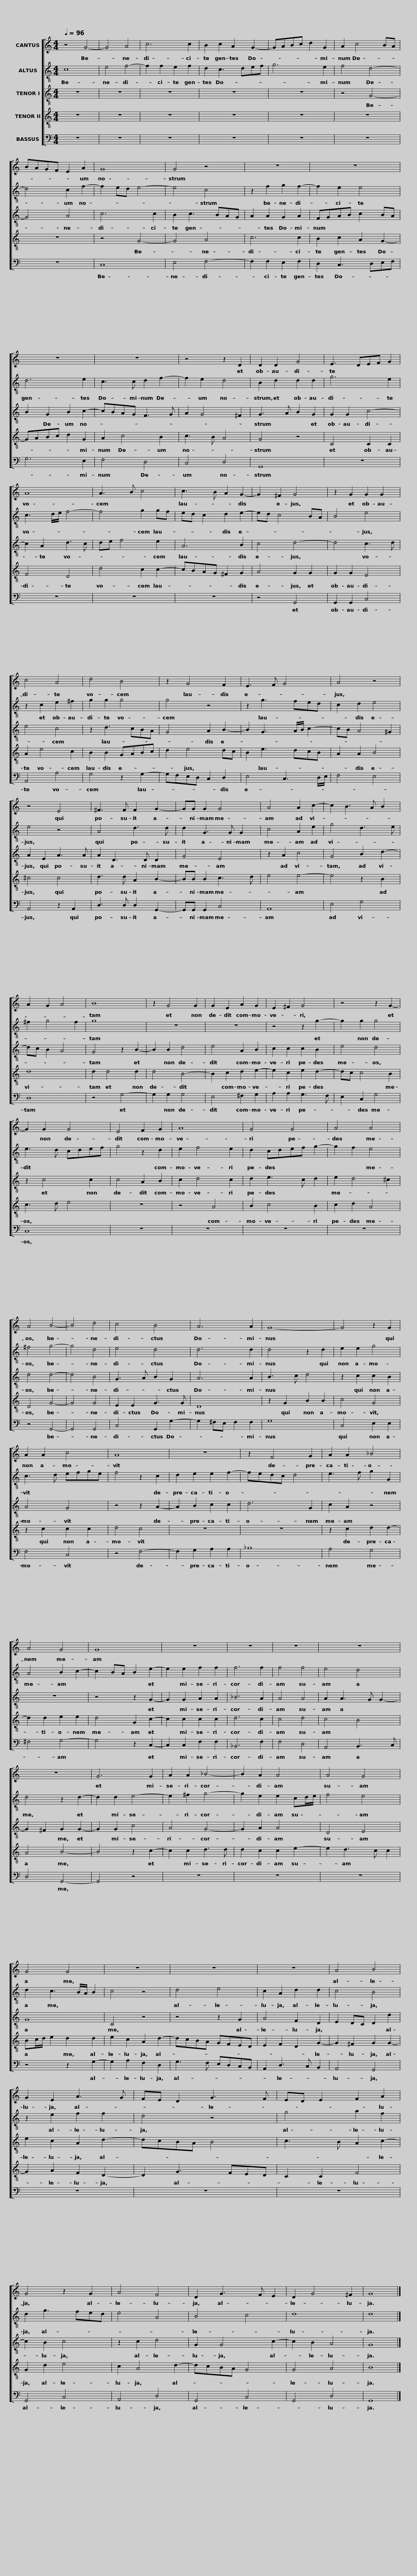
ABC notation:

X:1
%%score [ 1 2 3 4 5 ]
L:1/8
Q:1/4=96
M:4/4
I:linebreak $
K:C
V:1 treble
V:2 treble-8
V:3 treble-8
V:4 treble-8
V:5 bass
V:1
 z4 G4- | G4 A4 | c6 c2 | B2 c2 A2 G2- | GABc d2 G2 |$ %5
 A2 c4 BA | BAGF E2 A2 | G8 | G4 z4 | z8 | %10
 z8 |$ z8 | z8 | z4 z2 D2 | D2 D2 G4 | %15
 E3 DEF G2 | A8 |$ A3 B c4 | c3 B A2 G2- | G2 ^F2 G4 | %20
 z2 G2 G2 G2 | c4 A4 | d4 B4 |$ z2 G4 F2 | E3 F G4 | %25
 A4 z4 | z4 E4 | ^F3 F F2 G2- |$ GG G2 G4 | A4 A2 c2- | %30
 c2 B3 A B2 | A2 G2 A4 | B8 | z2 G4 G2 |$ G2 E2 A2 G2 | %35
 E2 ^F2 G4 | z4 z2 G2- | G2 G2 G4 | E4 F2 G2 | A8 |$ %40
 G4 G4 | A4 A4 | A4 B4- | B4 d4 | c4 B4 | %45
 A6 A2 | G8- |$ G4 z2 G2 | A2 A2 c4 | A8 | %50
 z8 | z2 F4 G2 | A2 A2 _B4 |$ A4 G4 | G8 | %55
 z8 | z8 | z8 | z8 | z8 |$ %60
 G6 G2 | A2 A2 _B4- | B2 A2 A4 | A4 G4 | G4 G4 | %65
 z8 |$ z8 | z8 | A4 B4 | G2 E2 A3 G | %70
 FE D2 G3 F | ED E2 F2 A2 |$ G4 z2 G2 | A4 F4 | D2 G3 F E2 | %75
 D2 G4 ^F2 | G8 |] %77
V:2
 c8 | e4 f4- | f2 f2 e2 f2 | d2 c3 def | g6 e2 |$ %5
 f4 d4- | d4 c2 f2- | f2 ed e4- | e4 c4 | z2 f2 g2 f2- | %10
 f2 e2 e4 |$ d6 e2 | c3 c d2 f2- | f2 e2 d4 | B2 d2 d2 d2 | %15
 g6 e2 | c3 d/e/ f4- |$ f4 g2 gf | ed c2 d2 e2- | ed c4 BA | %20
 B4 e4 | z2 c2 e2 ^f2 | g2 g2 g4 |$ g4 z4 | z2 g3 fed | %25
 c2 d2 e4 | e4 z4 | A4 d3 d |$ d2 G3 G G2 | c4 A2 e2 | %30
 g4 d3 e | ^f2 g4 f2 | g8 | z8 |$ z8 | %35
 z4 z2 g2- | g2 g2 g4 | e3 d cdef | g4 z2 d2 | e2 f4 e2 |$ %40
 d2 cdef g2- | g2 f2 e4 | ^f4 g4- | g4 d4 | e4 d4 | %45
 d6 d2 | d4 z2 d2 |$ e2 e2 g4 | c3 d efge | f4 z2 c2 | %50
 d2 e2 e2 f2- | fedc d4 | e3 f g2 G2 |$ A4 B2 c2- | c2 BA B2 e2- | %55
 e2 e2 f2 f2 | f6 f2 | f4 f4 | e4 d4 | d4 z2 d2- |$ %60
 d2 d2 e4- | e2 ^f2 g4- | g2 e2 e2 cd/e/ | f4 e4 | d2 c3 B/A/ B2 | %65
 c4 z4 |$ d4 e4 | c2 A2 d2 d2 | c4 B4 | z2 e2 f2 f2 | %70
 d4 z4 | g4 a2 f2 |$ d2 g3 fed | e4 A4 | B4 c4 | %75
 d8 | d8 |] %77
V:3
 z8 | z8 | z8 | z8 | z8 |$ %5
 z4 G4- | G4 A4 | c6 c2 | B2 c3 BAG | A2 A2 G2 A2 | %10
 FGAB c2 BA |$ B2 G2 B2 c2- | cBAG F3 G | A2 G4 ^F2 | G3 A B2 G2 | %15
 G2 G2 c4- | c2 A2 d3 c |$ de f4 e2 | A6 B2 | c4 d4- | %20
 d4 c3 d | e4 c4 | z2 d3 cBA |$ G4 A2 B2- | B2 G3 A/B/ c2- | %25
 cB A4 ^G2 | A2 E2 A3 A | A2 D3 D D2 |$ G4 E4 | z2 A2 c4 | %30
 G4 B2 d2- | dc B2 A4 | G4 z2 B2- | B2 B2 d4 |$ e4 A2 B2 | %35
 c2 c2 c2 B2 | e4 d4 | z2 c4 c2 | c4 A2 B2 | c2 d4 c2 |$ %40
 d2 e3 c d2 | e2 d4 ^c2 | d4 d4- | d4 B4 | G3 A B2 G2 | %45
 A6 A2 | B3 c d4 |$ z2 c2 c2 B2 | A4 G4 | z4 z2 A2- | %50
 A2 B2 c2 c2 | d6 G2 | c2 A2 z4 |$ z8 | z4 z2 G2- | %55
 G2 G2 A2 A2 | _B6 A2 | A4 A4 | A2 A3 G G2- | G2 ^F2 G2 G2- |$ %60
 G2 G2 c4 | A4 G4- | G2 A2 A4 | D4 E4 | G8 | %65
 C4 z4 |$ z4 z2 G2 | A4 F2 D2 | E2 DC D2 d2 | e2 c2 A2 d2- | %70
 dcBA B4 | c3 B A2 c2- |$ c2 B2 c4 | z2 c2 d4 | G2 G4 c2- | %75
 c2 B2 A4 | G8 |] %77
V:4
 z8 | z8 | z8 | z8 | z8 |$ %5
 z8 | z8 | z4 G4- | G4 A4 | c6 c2 | %10
 B2 c2 A2 G2- |$ GABc d2 G2 | A2 c4 B2 | c3 B A4 | G4 z4 | %15
 C4 C2 C2 | F4 D4 |$ d4 c2 c2- | cBAG ^F2 G2 | A4 G2 G2 | %20
 G2 G2 E4 | A2 e4 c2 | B2 B2 GABc |$ d2 e4 dc | B2 e3 dcB | %25
 A2 A2 B4 | ^c4 c4 | d3 d A2 B2- |$ BB B2 c3 d | e4 e4- | %30
 e4 z2 B2 | d8 | d2 d4 d2 | d4 B4- |$ B2 c2 d2 e2- | %35
 e2 c2 e2 d2- | dc c4 B2 | c3 d e4 | z8 | z4 A4 |$ %40
 B2 c4 B2 | c2 d2 A4 | D4 G4- | G4 G4 | E2 E2 G3 G | %45
 D8 | z2 G2 B2 B2 |$ c4 G4 | z2 c2 c2 c2 | d4 c4 | %50
 z8 | z8 | z2 c2 d2 d2- |$ d2 d2 e2 e2 | d4 G2 c2- | %55
 c2 c2 c2 c2 | d6 c2 | c4 d4 | c4 B4 | A4 B4- |$ %60
 B4 z2 c2- | c2 c2 d3 d | d2 c2 c2 e2- | e2 d3 c c2 | Bc/d/ e2 d2 d2 | %65
 e2 c2 A2 d2- |$ dcBA GFED | E2 F2 D2 G2- | G2 ^F2 G2 G2- | G2 A2 F2 D2- | %70
 D2 G3 FED | C2 C2 F4 |$ G2 d2 e4 | c2 A4 d2- | dcBA G4 | %75
 G4 A4 | B8 |] %77
V:5
 z8 | z8 | z8 | z8 | z8 |$ %5
 z8 | z8 | C,8 | E,4 F,4- | F,2 F,2 E,2 F,2 | %10
 D,2 C,3 D,E,F, |$ G,6 E,2 | F,4 D,4 | C,4 D,4 | G,,8 | %15
 z8 | z8 |$ z8 | z8 | z4 G,,4 | %20
 G,,2 G,,2 C,4 | A,,4 A,4 | G,4 z2 G,2- |$ G,F,E,D, C,2 D,2 | E,4 C,3 D,/E,/ | %25
 F,4 E,4 | A,,4 z2 A,,2 | D,3 D, D,2 G,,2- |$ G,,G,, G,,2 C,4 | A,,8 | %30
 E,4 G,4 | D,8 | z4 G,4- | G,2 G,2 G,4 |$ E,4 ^F,2 G,2 | %35
 A,2 A,2 G,3 F, | E,2 C,2 G,4 | C,8 | z8 | z8 |$ %40
 z8 | z8 | z4 G,,4- | G,,4 G,,4 | C,4 G,,2 G,2- | %45
 G,2 ^F,E, F,2 F,2 | G,8 |$ C,4 E,2 E,2 | F,4 C,4 | z4 F,4- | %50
 F,2 G,2 A,2 A,2 | _B,8 | A,4 G,4 |$ ^F,4 G,4- | G,4 z2 C,2- | %55
 C,2 C,2 F,2 F,2 | _B,,6 F,2 | F,4 D,4 | A,,4 B,,3 C, | D,4 G,,4- |$ %60
 G,,4 z4 | z8 | z8 | z8 | z4 z2 G,2- | %65
 G,2 A,2 F,2 D,2 |$ G,3 F, E,D,C,B,, | A,,2 D,3 C, B,,2 | A,,4 G,,4 | z8 | %70
 z8 | z8 |$ G,,4 C,4 | A,,4 D,4 | G,,4 C,4 | %75
 G,,4 D,4 | G,,8 |] %77
